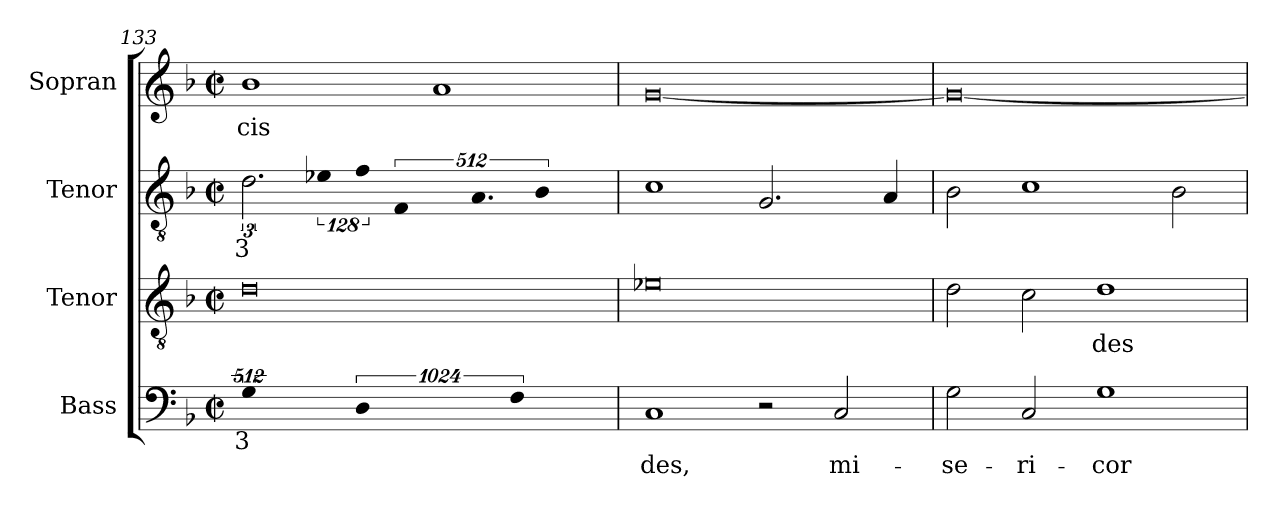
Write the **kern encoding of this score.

**kern	**text	**kern	**text	**kern	**kern	**text
*part4	*part4	*part3	*part3	*part2	*part1	*part1
*staff4	*staff4	*staff3	*staff3	*staff2	*staff1	*staff1
*I"Bass	*	*I"Tenor	*	*I"Tenor	*I"Sopran	*
*	*	*I'Tenor	*	*	*	*
*clefF4	*	*clefGv2	*	*clefGv2	*clefG2	*
*	*	*ITrd7c12	*	*ITrd7c12	*	*
*k[b-]	*	*k[b-]	*	*k[b-]	*k[b-]	*
*F:	*	*F:	*	*F:	*F:	*
*M2/2	*	*M2/2	*	*M2/2	*M2/2	*
*met(c|)	*	*met(c|)	*	*met(c|)	*met(c|)	*
=133	=133	=133	=133	=133	=133	=133
!LO:N:vis=1	!	!	!	!	!	!
!	!	!	!	!LO:TX:b:cj:t=3	!	!
!LO:TX:b:cj:t=3	!	!	!	!	!	!
!	!	!	!	!	!	!LO:LY:b:color=#000000
512%341Gi	.	0Di	.	3.Di\	1b-i	-cis
!	!	!	!	!LO:N:vis=4	!	!
.	.	.	.	512%85E-Xi\	.	.
!LO:N:vis=1	!	!	!	!LO:N:vis=2	!	!
1024%683Di	.	.	.	512%171Fi\	.	.
!	!	!	!	!LO:N:vis=2	!	!
.	.	.	.	1024%341FFi/	1ai	.
!LO:N:vis=1	!	!	!	!	!	!
1024%683Fi	.	.	.	3.AAi/	.	.
!	!	!	!	!LO:N:vis=4	!	!
.	.	.	.	1024%171BB-i\	.	.
=134	=134	=134	=134	=134	=134	=134
!	!LO:LY:b:color=#000000	!	!	!	!	!
1Ci	-des,	0E-Xi	.	1Ci	[<0gi	.
2r	.	.	.	2.GGi/	.	.
!	!LO:LY:b:color=#000000	!	!	!	!	!
2Ci/	mi-	.	.	.	.	.
.	.	.	.	4AAi/	.	.
=135	=135	=135	=135	=135	=135	=135
!	!LO:LY:b:color=#000000	!	!	!	!	!
2Gi\	-se-	2Di\	.	2BB-i\	0gi_<	.
!	!LO:LY:b:color=#000000	!	!	!	!	!
2Ci/	-ri-	2Ci\	.	1Ci	.	.
!	!LO:LY:b:color=#000000	!	!	!	!	!
!	!	!	!LO:LY:b:color=#000000	!	!	!
1Gi	-cor-	1Di	-des	.	.	.
.	.	.	.	2BB-i\	.	.
=	=	=	=	=	=	=
*-	*-	*-	*-	*-	*-	*-
